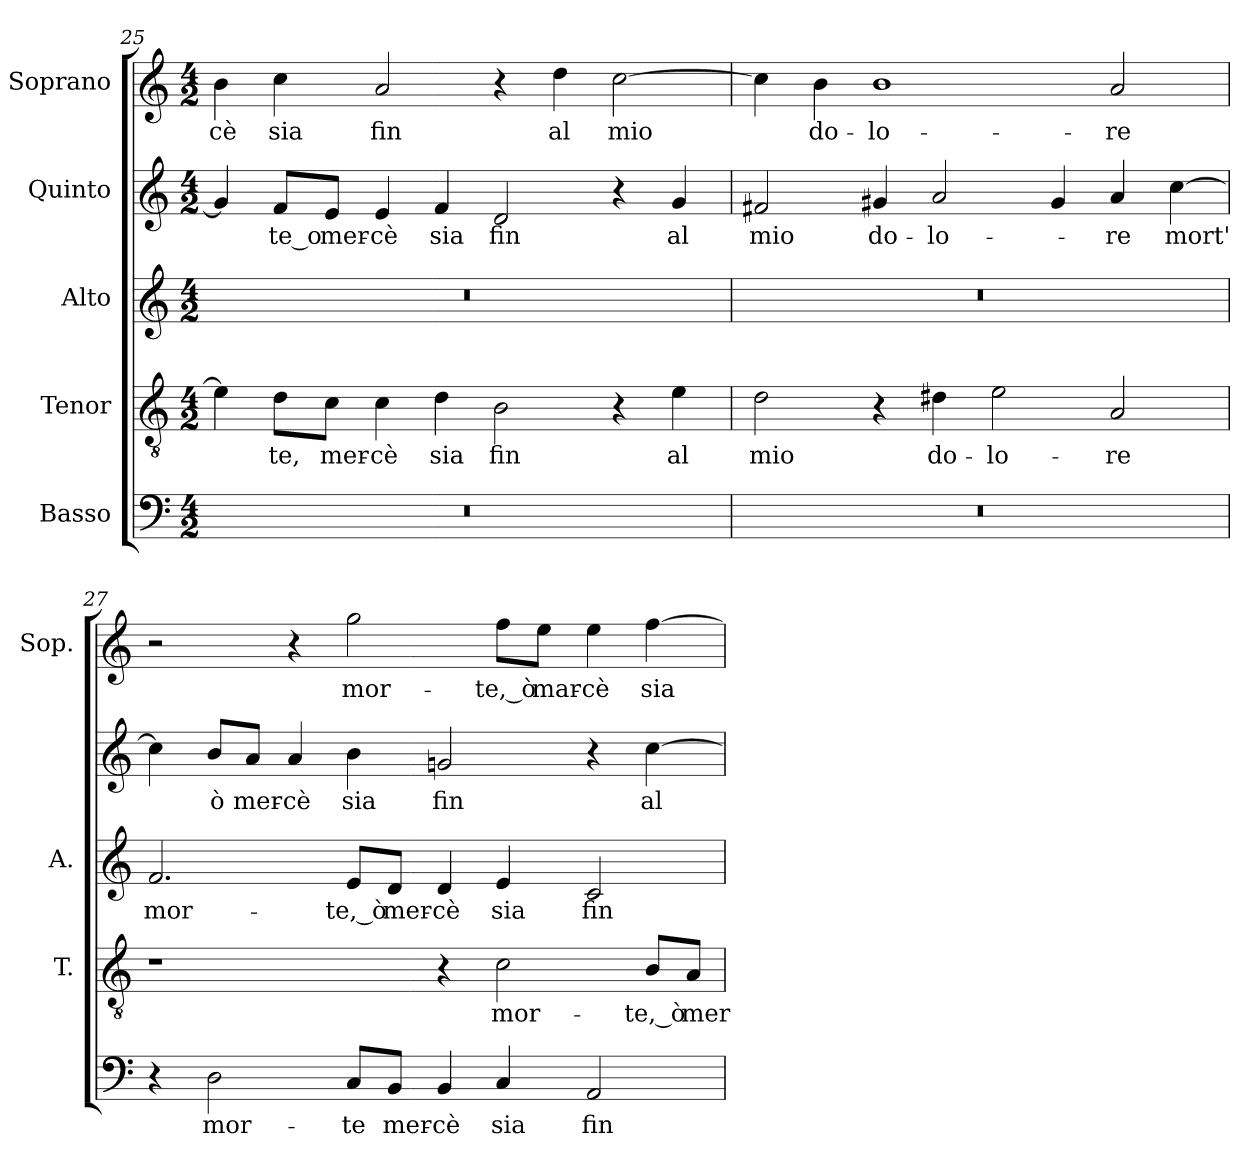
**kern	**text	**kern	**text	**kern	**text	**kern	**text	**kern	**text
*part5	*part5	*part4	*part4	*part3	*part3	*part2	*part2	*part1	*part1
*staff5	*staff5	*staff4	*staff4	*staff3	*staff3	*staff2	*staff2	*staff1	*staff1
*I"Basso	*	*I"Tenor	*	*I"Alto	*	*I"Quinto	*	*I"Soprano	*
*	*	*I'T.	*	*I'A.	*	*	*	*I'Sop.	*
*clefF4	*	*clefGv2	*	*clefG2	*	*clefG2	*	*clefG2	*
*	*	*ITrd7c12	*	*	*	*	*	*	*
*k[]	*	*k[]	*	*k[]	*	*k[]	*	*k[]	*
*C:	*	*C:	*	*C:	*	*C:	*	*C:	*
*M4/2	*	*M4/2	*	*M4/2	*	*M4/2	*	*M4/2	*
=25	=25	=25	=25	=25	=25	=25	=25	=25	=25
!LO:N:vis=1	!	!	!	!LO:N:vis=1	!	!	!	!	!
!	!	!	!	!	!	!	!	!	!LO:LY:b:color=#000000
0r	.	4Ei\]	.	0r	.	4gi/]	.	4bi\	-cè
!	!	!	!LO:LY:b:color=#000000	!	!	!	!	!	!
!	!	!	!	!	!	!	!LO:LY:b:color=#000000	!	!
!	!	!	!	!	!	!	!	!	!LO:LY:b:color=#000000
.	.	8Di\L	-te,	.	.	8fi/L	-te_o	4cci\	sia
!	!	!	!LO:LY:b:color=#000000	!	!	!	!	!	!
!	!	!	!	!	!	!	!LO:LY:b:color=#000000	!	!
.	.	8Ci\J	mer-	.	.	8ei/J	mer-	.	.
!	!	!	!LO:LY:b:color=#000000	!	!	!	!	!	!
!	!	!	!	!	!	!	!LO:LY:b:color=#000000	!	!
!	!	!	!	!	!	!	!	!	!LO:LY:b:color=#000000
.	.	4Ci\	-cè	.	.	4ei/	-cè	2ai/	fin
!	!	!	!LO:LY:b:color=#000000	!	!	!	!	!	!
!	!	!	!	!	!	!	!LO:LY:b:color=#000000	!	!
.	.	4Di\	sia	.	.	4fi/	sia	.	.
!	!	!	!LO:LY:b:color=#000000	!	!	!	!	!	!
!	!	!	!	!	!	!	!LO:LY:b:color=#000000	!	!
.	.	2BBi\	fin	.	.	2di/	fin	4r	.
!	!	!	!	!	!	!	!	!	!LO:LY:b:color=#000000
.	.	.	.	.	.	.	.	4ddi\	al
!	!	!	!	!	!	!	!	!	!LO:LY:b:color=#000000
.	.	4r	.	.	.	4r	.	[>2cci\	mio
!	!	!	!LO:LY:b:color=#000000	!	!	!	!	!	!
!	!	!	!	!	!	!	!LO:LY:b:color=#000000	!	!
.	.	4Ei\	al	.	.	4gi/	al	.	.
!!LO:LB:g=z
=26	=26	=26	=26	=26	=26	=26	=26	=26	=26
!LO:N:vis=1	!	!	!	!	!	!	!	!	!
!	!	!	!LO:LY:b:color=#000000	!LO:N:vis=1	!	!	!	!	!
!	!	!	!	!	!	!	!LO:LY:b:color=#000000	!	!
0r	.	2Di\	mio	0r	.	2f#Xi/	mio	4cci\]	.
!	!	!	!	!	!	!	!	!	!LO:LY:b:color=#000000
.	.	.	.	.	.	.	.	4bi\	do-
!	!	!	!	!	!	!	!LO:LY:b:color=#000000	!	!
!	!	!	!	!	!	!	!	!	!LO:LY:b:color=#000000
.	.	4r	.	.	.	4g#Xi/	do-	1bi	-lo-
!	!	!	!LO:LY:b:color=#000000	!	!	!	!	!	!
!	!	!	!	!	!	!	!LO:LY:b:color=#000000	!	!
.	.	4D#Xi\	do-	.	.	2ai/	-lo-	.	.
!	!	!	!LO:LY:b:color=#000000	!	!	!	!	!	!
.	.	2Ei\	-lo-	.	.	.	.	.	.
.	.	.	.	.	.	4g#i/	.	.	.
!	!	!	!LO:LY:b:color=#000000	!	!	!	!	!	!
!	!	!	!	!	!	!	!LO:LY:b:color=#000000	!	!
!	!	!	!	!	!	!	!	!	!LO:LY:b:color=#000000
.	.	2AAi/	-re	.	.	4ai/	-re	2ai/	-re
!	!	!	!	!	!	!	!LO:LY:b:color=#000000	!	!
.	.	.	.	.	.	[>4cci\	mort'	.	.
=27	=27	=27	=27	=27	=27	=27	=27	=27	=27
!	!	!	!	!	!LO:LY:b:color=#000000	!	!	!	!
4r	.	1r	.	2.fi/	mor-	4cci\]	.	2r	.
!	!LO:LY:b:color=#000000	!	!	!	!	!	!	!	!
!	!	!	!	!	!	!	!LO:LY:b:color=#000000	!	!
2Di\	mor-	.	.	.	.	8bi/L	ò	.	.
!	!	!	!	!	!	!	!LO:LY:b:color=#000000	!	!
.	.	.	.	.	.	8ai/J	mer-	.	.
!	!	!	!	!	!	!	!LO:LY:b:color=#000000	!	!
.	.	.	.	.	.	4ai/	-cè	4r	.
!	!LO:LY:b:color=#000000	!	!	!	!	!	!	!	!
!	!	!	!	!	!LO:LY:b:color=#000000	!	!	!	!
!	!	!	!	!	!	!	!LO:LY:b:color=#000000	!	!
!	!	!	!	!	!	!	!	!	!LO:LY:b:color=#000000
8Ci/L	-te	.	.	8ei/L	-te,_ò	4bi\	sia	2ggi\	mor-
!	!LO:LY:b:color=#000000	!	!	!	!	!	!	!	!
!	!	!	!	!	!LO:LY:b:color=#000000	!	!	!	!
8BBi/J	mer-	.	.	8di/J	mer-	.	.	.	.
!	!LO:LY:b:color=#000000	!	!	!	!	!	!	!	!
!	!	!	!	!	!LO:LY:b:color=#000000	!	!	!	!
!	!	!	!	!	!	!	!LO:LY:b:color=#000000	!	!
4BBi/	-cè	4r	.	4di/	-cè	2gni/	fin	.	.
!	!LO:LY:b:color=#000000	!	!	!	!	!	!	!	!
!	!	!	!LO:LY:b:color=#000000	!	!	!	!	!	!
!	!	!	!	!	!LO:LY:b:color=#000000	!	!	!	!
!	!	!	!	!	!	!	!	!	!LO:LY:b:color=#000000
4Ci/	sia	2Ci\	mor-	4ei/	sia	.	.	8ffi\L	-te,_ò
!	!	!	!	!	!	!	!	!	!LO:LY:b:color=#000000
.	.	.	.	.	.	.	.	8eei\J	mar-
!	!LO:LY:b:color=#000000	!	!	!	!	!	!	!	!
!	!	!	!	!	!LO:LY:b:color=#000000	!	!	!	!
!	!	!	!	!	!	!	!	!	!LO:LY:b:color=#000000
2AAi/	fin	.	.	2ci/	fin	4r	.	4eei\	-cè
!	!	!	!LO:LY:b:color=#000000	!	!	!	!	!	!
!	!	!	!	!	!	!	!LO:LY:b:color=#000000	!	!
!	!	!	!	!	!	!	!	!	!LO:LY:b:color=#000000
.	.	8BBi/L	-te,_ò	.	.	[>4cci\	al	[>4ffi\	sia
!	!	!	!LO:LY:b:color=#000000	!	!	!	!	!	!
.	.	8AAi/J	mer-	.	.	.	.	.	.
=	=	=	=	=	=	=	=	=	=
*-	*-	*-	*-	*-	*-	*-	*-	*-	*-
